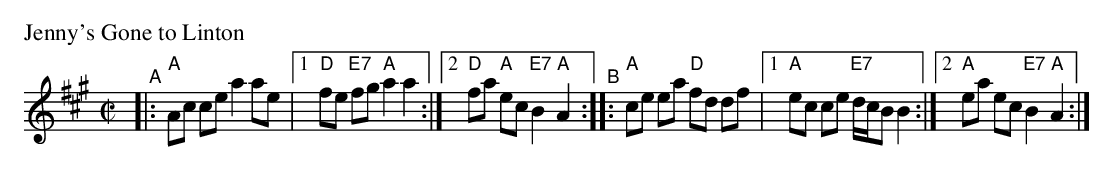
X:1
P: Jenny's Gone to Linton
M: C|
L: 1/8
K: A
"^A"|: "A"Ac ce a2 ae |[1 "D"fe "E7"fg "A"a2 a2 :|[2 "D"fa "A"ec "E7"B2 "A"A2 \
"^B":: "A"ce ea "D"fd df |[1 "A"ec ce "E7"d/c/B B2 :|[2 "A"ea ec "E7"B2 "A"A2 :|
